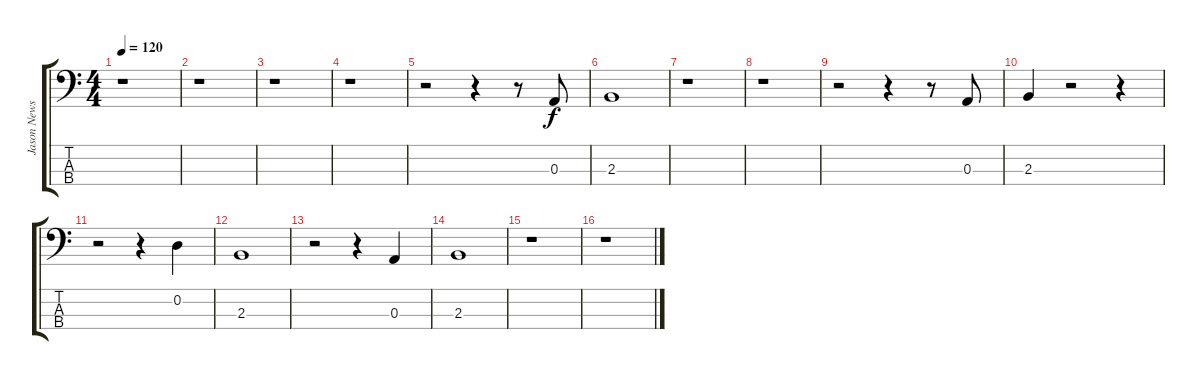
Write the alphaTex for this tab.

\track ("Jason Newstead (bass)" "Jason News") {instrument electricbassfinger}
\staff {score tabs}
\tuning (G2 D2 A1 E1) {hide}
\ts (4 4)
\tempo 120
\clef f4
\ks c
r.1{dy f instrument electricbassfinger} |
r.1 |
r.1 |
r.1 |
r.2 r.4 r.8 0.3.8 |
2.3.1 |
r.1 |
r.1 |
r.2 r.4 r.8 0.3.8 |
2.3.4 r.2 r.4 |
r.2 r.4 0.2.4 |
2.3.1 |
r.2 r.4 0.3.4 |
2.3.1 |
r.1 |
r.1
